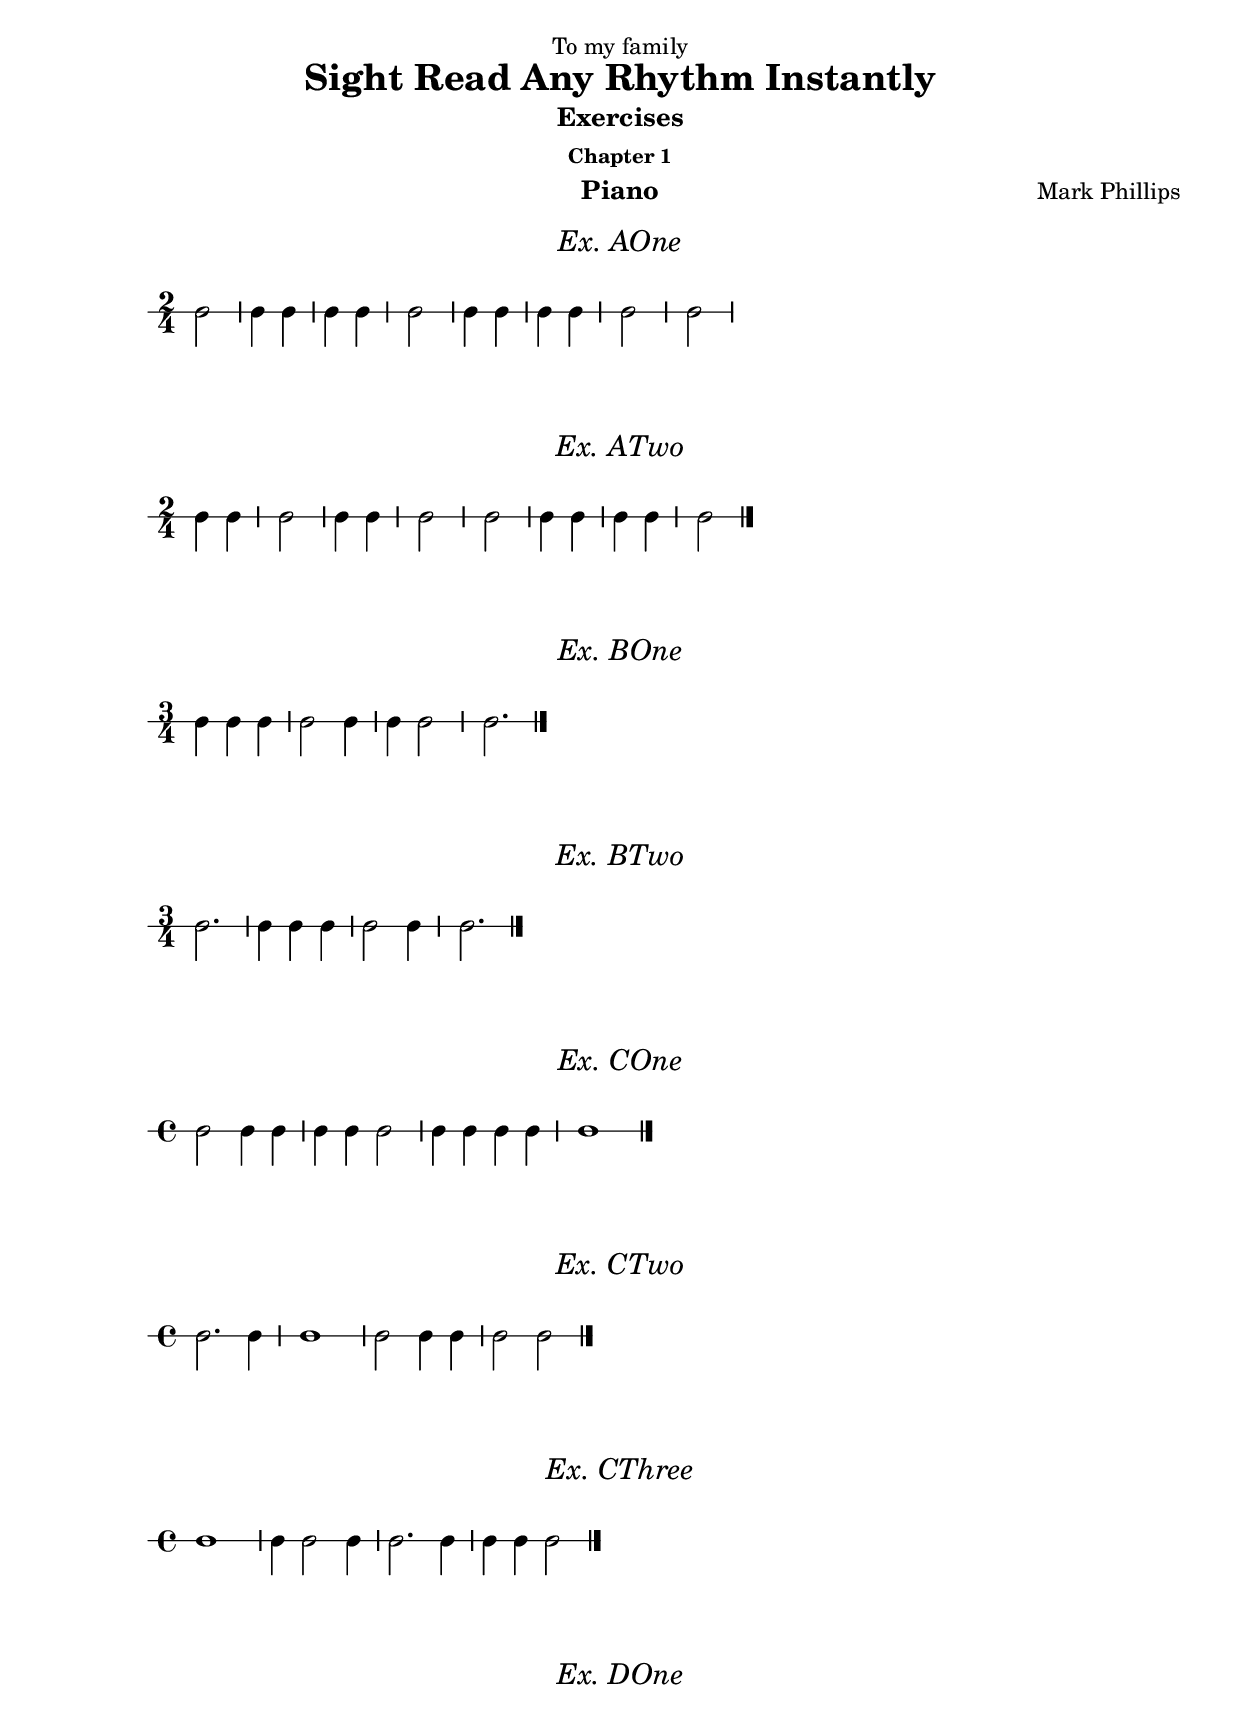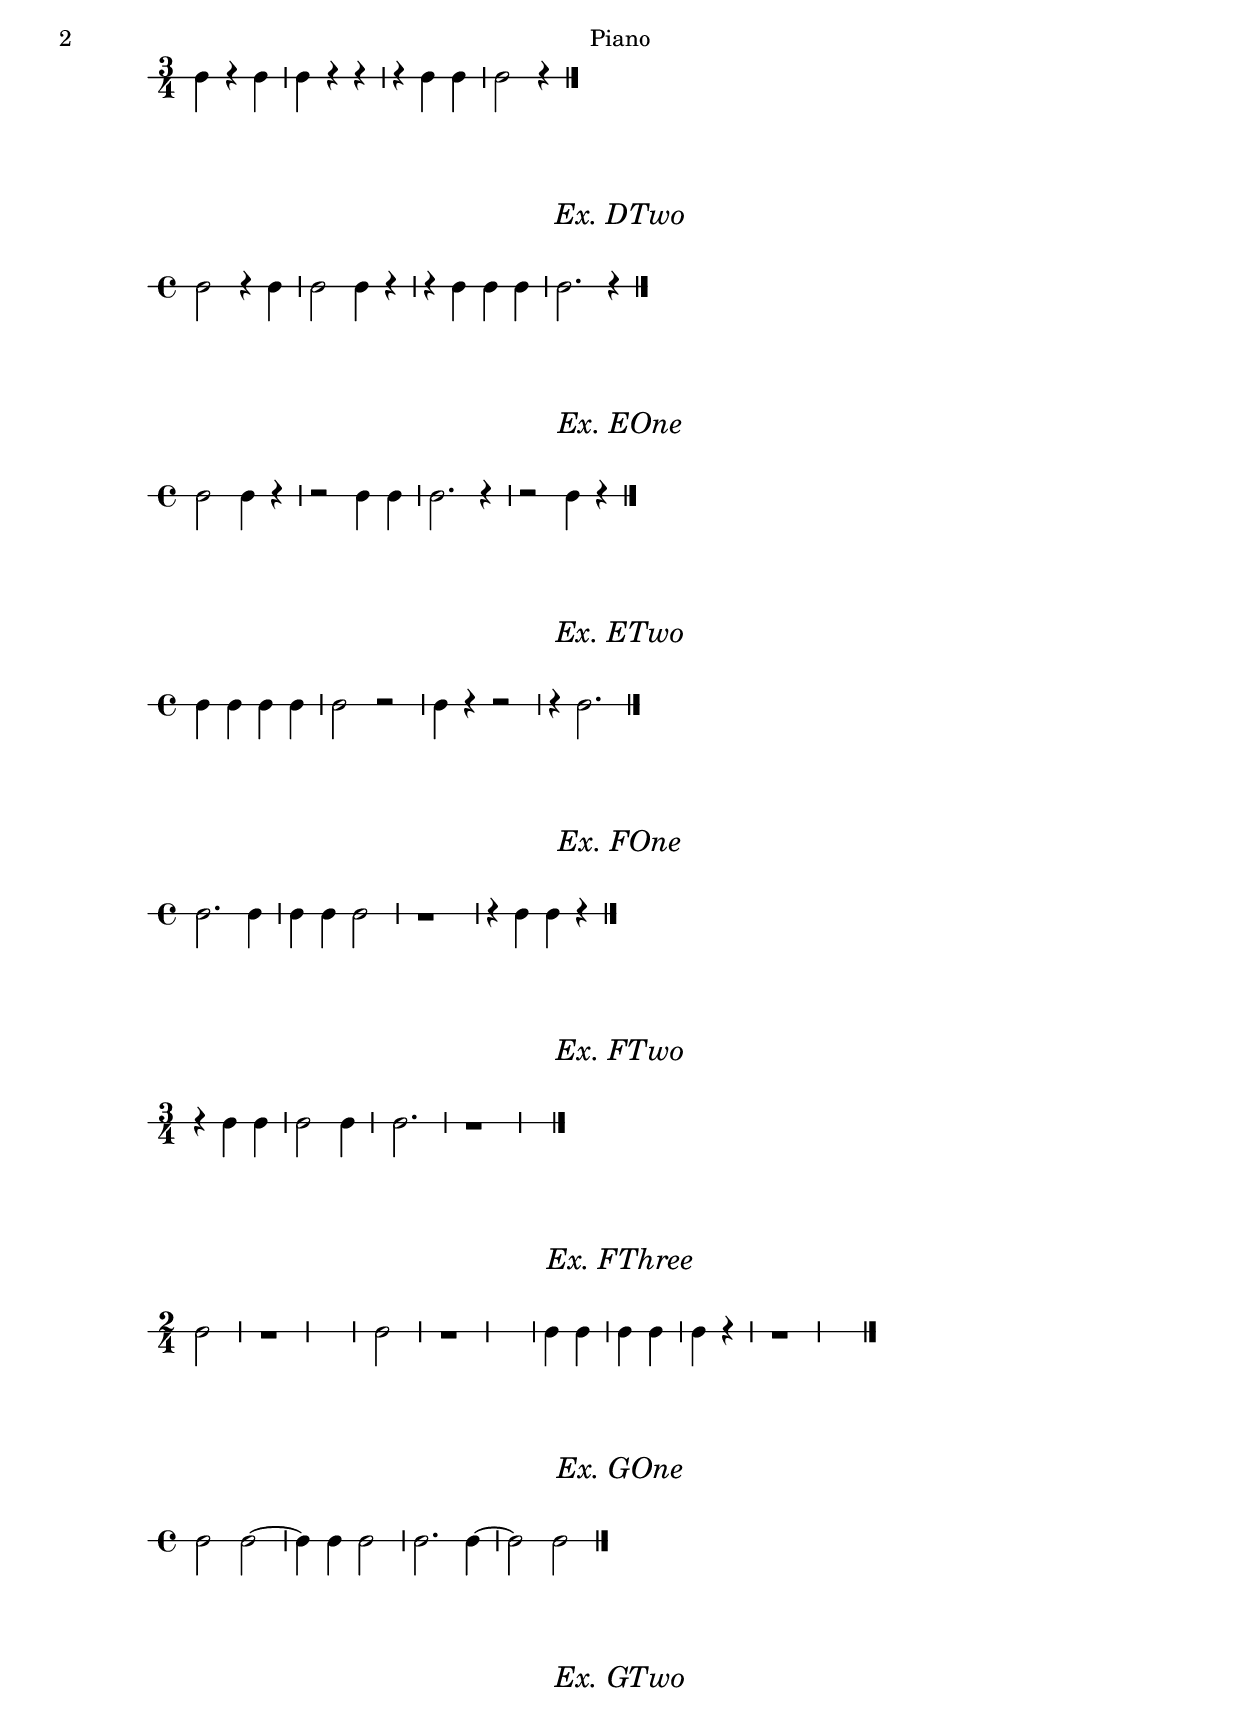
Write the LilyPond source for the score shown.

\version "2.22.1"
\header {
  dedication = "To my family"
  title = "Sight Read Any Rhythm Instantly"
  subtitle = "Exercises"
  subsubtitle = "Chapter 1"
  instrument = "Piano"
  composer = "Mark Phillips"
}
\paper {
  #(set-paper-size "a4")
}

\layout {
  \context {
    \Voice
    \consists "Melody_engraver"
    \override Stem #'neutral-direction = #'()
  }
}

global = {
  \key c \major
  \time 4/4
}
 
%===================================
%Music for A-One
%===================================
exAOne = \relative c' {
  \global
    \time 2/4
    %c4 c4 c16 c16 c16 c16 c4 | c8 c8 c8 c8 c8 c8 c8 c8 
    c2 | c4 c4 | c4 c4 | c2 | c4 c4 | c4 c4 | c2 | c2
}

\markup {
    \pad-around #2
    \fill-line {
      \center-column {
      \huge \italic "Ex. AOne"
     }
    }
  }

%Score for exercise A-One
\score {
  \new RhythmicStaff \with {
    instrumentName = ""
    midiInstrument = "Acoustic Grand"
  }
  \exAOne
    \layout { }
}

\book {
  \bookOutputName "Chapter 1 - Ex_A_One"
  \score {
    \new RhythmicStaff \with {
      instrumentName = ""
      midiInstrument = "Acoustic Grand"
    }
    \exAOne
    \midi {
      \tempo 4=50
    }
  }
}
%----------------------------------

%===================================
%Music for ATwo
%===================================
ex_ATwo = {
  \global
  \time 2/4
  %MUSIC GOES HERE
  c4 c4 | c2 | c4 c4 | c2 | c2 | c4 c4 | c4 c4 | c2 \bar "|." 
}
\markup {
    \pad-around #2
    \fill-line {
       \center-column {
      \huge \italic "Ex. ATwo"
     }
    }
  }
%Score for exercise ATwo
\score {
  \new RhythmicStaff \with {
    instrumentName = ""
    midiInstrument = "Acoustic Grand"
  }
  \ex_ATwo
  \layout { }
}
\book {
  \bookOutputName "Chapter 1 - Ex-ATwo"
  \score {
    \new RhythmicStaff \with {
      instrumentName = ""
      midiInstrument = "Acoustic Grand"
    }
    \ex_ATwo
    \midi {
      \tempo 4=50
    }
  }
}
%----------------------------------

%===================================
%Music for BOne
%===================================
ex_BOne = {
  \global
  \time 3/4
%MUSIC GOES HERE
  c4 c4 c4 | c2 c4 | c4 c2 | c2. \bar "|." 
}
\markup {
    \pad-around #2
    \fill-line {
       \center-column {
      \huge \italic "Ex. BOne"
     }
    }
  }
%Score for exercise BOne
\score {
  \new RhythmicStaff \with {
    instrumentName = ""
    midiInstrument = "Acoustic Grand"
  }
  \ex_BOne
  \layout { }
}
\book {
  \bookOutputName "Chapter 1 - Ex-BOne"
  \score {
    \new RhythmicStaff \with {
      instrumentName = ""
      midiInstrument = "Acoustic Grand"
    }
    \ex_BOne
    \midi {
      \tempo 4=50
    }
  }
}
%----------------------------------

%===================================
%Music for BTwo
%===================================
ex_BTwo = {
  \global
  \time 3/4
%MUSIC GOES HERE
 c2. | c4 c4 c4 | c2 c4 | c2. \bar "|." 
}
\markup {
    \pad-around #2
    \fill-line {
       \center-column {
      \huge \italic "Ex. BTwo"
     }
    }
  }
%Score for exercise BTwo
\score {
  \new RhythmicStaff \with {
    instrumentName = ""
    midiInstrument = "Acoustic Grand"
  }
  \ex_BTwo
  \layout { }
}
\book {
  \bookOutputName "Chapter 1 - Ex-BTwo"
  \score {
    \new RhythmicStaff \with {
      instrumentName = ""
      midiInstrument = "Acoustic Grand"
    }
    \ex_BTwo
    \midi {
      \tempo 4=50
    }
  }
}
%----------------------------------

%===================================
%Music for COne
%===================================
ex_COne = {
  \global
  \time 4/4
%MUSIC GOES HERE
  c2 c4 c4 | c4 c4 c2 | c4 c4 c4 c4 | c1 \bar "|." 
}
\markup {
    \pad-around #2
    \fill-line {
       \center-column {
      \huge \italic "Ex. COne"
     }
    }
  }
%Score for exercise COne
\score {
  \new RhythmicStaff \with {
    instrumentName = ""
    midiInstrument = "Acoustic Grand"
  }
  \ex_COne
  \layout { }
}
\book {
  \bookOutputName "Chapter 1 - Ex-COne"
  \score {
    \new RhythmicStaff \with {
      instrumentName = ""
      midiInstrument = "Acoustic Grand"
    }
    \ex_COne
    \midi {
      \tempo 4=50
    }
  }
}
%----------------------------------

%===================================
%Music for CTwo
%===================================
ex_CTwo = {
  \global
  \time 4/4
%MUSIC GOES HERE
  c2. c4| c1 | c2 c4 c4 | c2 c2 \bar "|." 
}
\markup {
    \pad-around #2
    \fill-line {
       \center-column {
      \huge \italic "Ex. CTwo"
     }
    }
  }
%Score for exercise CTwo
\score {
  \new RhythmicStaff \with {
    instrumentName = ""
    midiInstrument = "Acoustic Grand"
  }
  \ex_CTwo
  \layout { }
}
\book {
  \bookOutputName "Chapter 1 - Ex-CTwo"
  \score {
    \new RhythmicStaff \with {
      instrumentName = ""
      midiInstrument = "Acoustic Grand"
    }
    \ex_CTwo
    \midi {
      \tempo 4=50
    }
  }
}
%----------------------------------

%===================================
%Music for CThree
%===================================
ex_CThree = {
  \global
  \time 4/4
%MUSIC GOES HERE
  c1 | c4 c2 c4 | c2. c4 | c4 c4 c2  \bar "|." 
}
\markup {
    \pad-around #2
    \fill-line {
       \center-column {
      \huge \italic "Ex. CThree"
     }
    }
  }
%Score for exercise CThree
\score {
  \new RhythmicStaff \with {
    instrumentName = ""
    midiInstrument = "Acoustic Grand"
  }
  \ex_CThree
  \layout { }
}
\book {
  \bookOutputName "Chapter 1 - Ex-CThree"
  \score {
    \new RhythmicStaff \with {
      instrumentName = ""
      midiInstrument = "Acoustic Grand"
    }
    \ex_CThree
    \midi {
      \tempo 4=50
    }
  }
}
%----------------------------------

%===================================
%Music for DOne
%===================================
ex_DOne = {
  \global
  \time 3/4
%MUSIC GOES HERE
 c4 r4 c4 | c4 r4 r4 | r4 c4 c4 | c2 r4 \bar "|." 
}
\markup {
    \pad-around #2
    \fill-line {
       \center-column {
      \huge \italic "Ex. DOne"
     }
    }
  }
%Score for exercise DOne
\score {
  \new RhythmicStaff \with {
    instrumentName = ""
    midiInstrument = "Acoustic Grand"
  }
  \ex_DOne
  \layout { }
}
\book {
  \bookOutputName "Chapter 1 - Ex-DOne"
  \score {
    \new RhythmicStaff \with {
      instrumentName = ""
      midiInstrument = "Acoustic Grand"
    }
    \ex_DOne
    \midi {
      \tempo 4=50
    }
  }
}
%----------------------------------

%===================================
%Music for DTwo
%===================================
ex_DTwo = {
  \global
  \time 4/4
%MUSIC GOES HERE
 c2 r4 c4 | c2 c4 r4 | r4 c4 c4 c4 | c2. r4 \bar "|." 
}
\markup {
    \pad-around #2
    \fill-line {
       \center-column {
      \huge \italic "Ex. DTwo"
     }
    }
  }
%Score for exercise DTwo
\score {
  \new RhythmicStaff \with {
    instrumentName = ""
    midiInstrument = "Acoustic Grand"
  }
  \ex_DTwo
  \layout { }
}
\book {
  \bookOutputName "Chapter 1 - Ex-DTwo"
  \score {
    \new RhythmicStaff \with {
      instrumentName = ""
      midiInstrument = "Acoustic Grand"
    }
    \ex_DTwo
    \midi {
      \tempo 4=50
    }
  }
}
%----------------------------------

%===================================
%Music for EOne
%===================================
ex_EOne = {
  \global
  \time 4/4
%MUSIC GOES HERE
 c2 c4 r4 | r2 c4 c4 | c2. r4 | r2 c4 r4 \bar "|." 
}
\markup {
    \pad-around #2
    \fill-line {
       \center-column {
      \huge \italic "Ex. EOne"
     }
    }
  }
%Score for exercise EOne
\score {
  \new RhythmicStaff \with {
    instrumentName = ""
    midiInstrument = "Acoustic Grand"
  }
  \ex_EOne
  \layout { }
}
\book {
  \bookOutputName "Chapter 1 - Ex-EOne"
  \score {
    \new RhythmicStaff \with {
      instrumentName = ""
      midiInstrument = "Acoustic Grand"
    }
    \ex_EOne
    \midi {
      \tempo 4=50
    }
  }
}
%----------------------------------

%===================================
%Music for ETwo
%===================================
ex_ETwo = {
  \global
  \time 4/4
%MUSIC GOES HERE
 c4 c4 c4 c4 | c2 r2 | c4 r4 r2 | r4 c2. \bar "|." 
}
\markup {
    \pad-around #2
    \fill-line {
       \center-column {
      \huge \italic "Ex. ETwo"
     }
    }
  }
%Score for exercise ETwo
\score {
  \new RhythmicStaff \with {
    instrumentName = ""
    midiInstrument = "Acoustic Grand"
  }
  \ex_ETwo
  \layout { }
}
\book {
  \bookOutputName "Chapter 1 - Ex-ETwo"
  \score {
    \new RhythmicStaff \with {
      instrumentName = ""
      midiInstrument = "Acoustic Grand"
    }
    \ex_ETwo
    \midi {
      \tempo 4=50
    }
  }
}
%----------------------------------

%===================================
%Music for FOne
%===================================
ex_FOne = {
  \global
  \time 4/4
%MUSIC GOES HERE
 c2. c4 | c4 c4 c2 | r1 | r4 c4 c4 r4 \bar "|." 
}
\markup {
    \pad-around #2
    \fill-line {
       \center-column {
      \huge \italic "Ex. FOne"
     }
    }
  }
%Score for exercise FOne
\score {
  \new RhythmicStaff \with {
    instrumentName = ""
    midiInstrument = "Acoustic Grand"
  }
  \ex_FOne
  \layout { }
}
\book {
  \bookOutputName "Chapter 1 - Ex-FOne"
  \score {
    \new RhythmicStaff \with {
      instrumentName = ""
      midiInstrument = "Acoustic Grand"
    }
    \ex_FOne
    \midi {
      \tempo 4=50
    }
  }
}
%----------------------------------

%===================================
%Music for FTwo
%===================================
ex_FTwo = {
  \global
  \time 3/4
%MUSIC GOES HERE
 r4 c4 c4 | c2 c4 | c2. | r1 \bar "|."  
}
\markup {
    \pad-around #2
    \fill-line {
       \center-column {
      \huge \italic "Ex. FTwo"
     }
    }
  }
%Score for exercise FTwo
\score {
  \new RhythmicStaff \with {
    instrumentName = ""
    midiInstrument = "Acoustic Grand"
  }
  \ex_FTwo
  \layout { }
}
\book {
  \bookOutputName "Chapter 1 - Ex-FTwo"
  \score {
    \new RhythmicStaff \with {
      instrumentName = ""
      midiInstrument = "Acoustic Grand"
    }
    \ex_FTwo
    \midi {
      \tempo 4=50
    }
  }
}
%----------------------------------

%===================================
%Music for FThree
%===================================
ex_FThree = {
  \global
  \time 2/4
%MUSIC GOES HERE
 c2 | r1 | c2 | r1 | c4 c4 | c4 c4 | c4 r4 | r1 \bar "|."  
}
\markup {
    \pad-around #2
    \fill-line {
       \center-column {
      \huge \italic "Ex. FThree"
     }
    }
  }
%Score for exercise FThree
\score {
  \new RhythmicStaff \with {
    instrumentName = ""
    midiInstrument = "Acoustic Grand"
  }
  \ex_FThree
  \layout { }
}
\book {
  \bookOutputName "Chapter 1 - Ex-FThree"
  \score {
    \new RhythmicStaff \with {
      instrumentName = ""
      midiInstrument = "Acoustic Grand"
    }
    \ex_FThree
    \midi {
      \tempo 4=50
    }
  }
}
%----------------------------------

%===================================
%Music for GOne
%===================================
ex_GOne = {
  \global
  \time 4/4
%MUSIC GOES HERE
 c2 c2~ | c4 c4 c2 | c2. c4~ | c2 c2 \bar "|."  
}
\markup {
    \pad-around #2
    \fill-line {
       \center-column {
      \huge \italic "Ex. GOne"
     }
    }
  }
%Score for exercise GOne
\score {
  \new RhythmicStaff \with {
    instrumentName = ""
    midiInstrument = "Acoustic Grand"
  }
  \ex_GOne
  \layout { }
}
\book {
  \bookOutputName "Chapter 1 - Ex-GOne"
  \score {
    \new RhythmicStaff \with {
      instrumentName = ""
      midiInstrument = "Acoustic Grand"
    }
    \ex_GOne
    \midi {
      \tempo 4=50
    }
  }
}
%----------------------------------

%===================================
%Music for GTwo
%===================================
ex_GTwo = {
  \global
  \time 3/4
  c2. | c4 c4 c4 | c2.~ | c4 r4 r4 \bar "|." 
%MUSIC GOES HERE
  
}
\markup {
    \pad-around #2
    \fill-line {
       \center-column {
      \huge \italic "Ex. GTwo"
     }
    }
  }
%Score for exercise GTwo
\score {
  \new RhythmicStaff \with {
    instrumentName = ""
    midiInstrument = "Acoustic Grand"
  }
  \ex_GTwo
  \layout { }
}
\book {
  \bookOutputName "Chapter 1 - Ex-GTwo"
  \score {
    \new RhythmicStaff \with {
      instrumentName = ""
      midiInstrument = "Acoustic Grand"
    }
    \ex_GTwo
    \midi {
      \tempo 4=50
    }
  }
}
%----------------------------------

%===================================
%Music for GThree
%===================================
ex_GThree = {
  \global
  \time 4/4
%MUSIC GOES HERE
 c2 r4 c4~ | c4 r4 c2 | r2 r4 c4~ | c2. r4 \bar "|." 
}
\markup {
    \pad-around #2
    \fill-line {
       \center-column {
      \huge \italic "Ex. GThree"
     }
    }
  }
%Score for exercise GThree
\score {
  \new RhythmicStaff \with {
    instrumentName = ""
    midiInstrument = "Acoustic Grand"
  }
  \ex_GThree
  \layout { }
}
\book {
  \bookOutputName "Chapter 1 - Ex-GThree"
  \score {
    \new RhythmicStaff \with {
      instrumentName = ""
      midiInstrument = "Acoustic Grand"
    }
    \ex_GThree
    \midi {
      \tempo 4=50
    }
  }
}
%----------------------------------